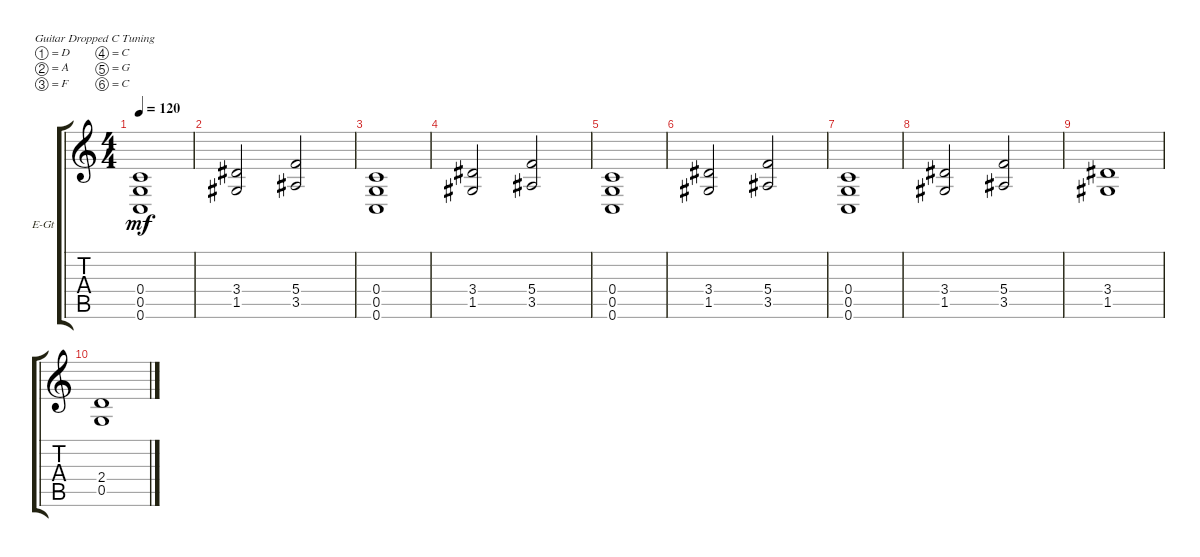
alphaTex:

\defaultSystemsLayout 4
\bracketExtendMode groupsimilarinstruments
\firstSystemTrackNameOrientation horizontal
\otherSystemsTrackNameOrientation horizontal
\track ("Uruha II" "E-Gt") {instrument distortionguitar}
\staff {score tabs}
\tuning (D4 A3 F3 C3 G2 C2)
\ts (4 4)
\tempo 120
\clef g2
\ks c
(0.6 0.5 0.4).1{dy mf} |
(1.5 3.4).2 (3.5 5.4).2 |
(0.6 0.5 0.4).1 |
(1.5 3.4).2 (3.5 5.4).2 |
(0.6 0.5 0.4).1 |
(1.5 3.4).2 (3.5 5.4).2 |
(0.6 0.5 0.4).1 |
(1.5 3.4).2 (3.5 5.4).2 |
(1.5 3.4).1 |
(0.5 2.4).1
